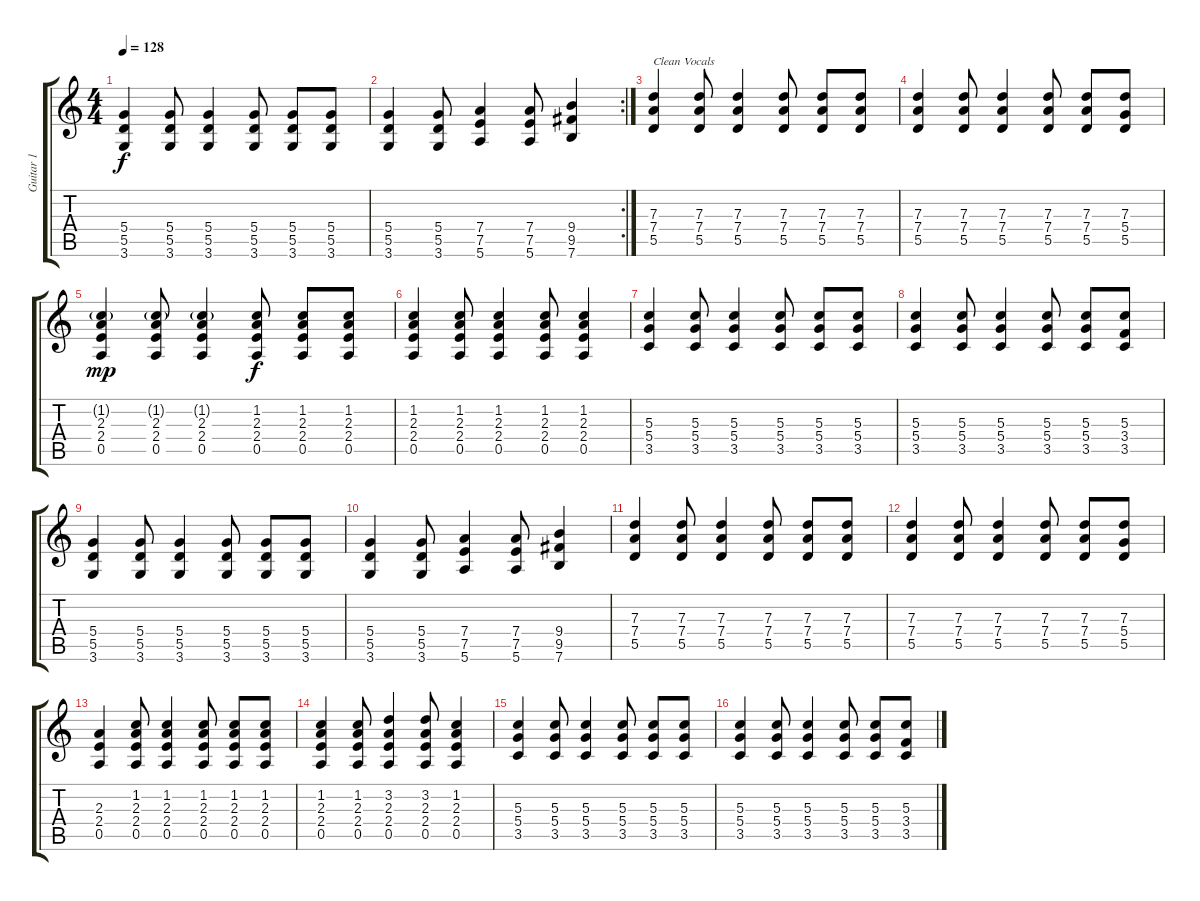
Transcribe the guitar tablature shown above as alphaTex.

\track ("Guitar 1" "Guitar 1") {instrument distortionguitar}
\staff {score tabs}
\tuning (E4 B3 G3 D3 A2 E2) {hide}
\ts (4 4)
\tempo 128
\clef g2
\ks c
(5.4 5.5 3.6).4{dy f} (5.4 5.5 3.6).8 (5.4 5.5 3.6).4 (5.4 5.5 3.6).8 (5.4 5.5 3.6).8 (5.4 5.5 3.6).8 |
\rc 2
(5.4 5.5 3.6).4 (5.4 5.5 3.6).8 (7.4 7.5 5.6).4 (7.4 7.5 5.6).8 (9.4 9.5 7.6).4 |
(7.3 7.4 5.5).4{txt "Clean Vocals"} (7.3 7.4 5.5).8 (7.3 7.4 5.5).4 (7.3 7.4 5.5).8 (7.3 7.4 5.5).8 (7.3 7.4 5.5).8 |
(7.3 7.4 5.5).4 (7.3 7.4 5.5).8 (7.3 7.4 5.5).4 (7.3 7.4 5.5).8 (7.3 7.4 5.5).8 (7.3 5.4 5.5).8 |
(1.2{g} 2.3 2.4 0.5).4{dy mp} (1.2{g} 2.3 2.4 0.5).8 (1.2{g} 2.3 2.4 0.5).4 (1.2 2.3 2.4 0.5).8{dy f} (1.2 2.3 2.4 0.5).8 (1.2 2.3 2.4 0.5).8 |
(1.2 2.3 2.4 0.5).4 (1.2 2.3 2.4 0.5).8 (1.2 2.3 2.4 0.5).4 (1.2 2.3 2.4 0.5).8 (1.2 2.3 2.4 0.5).4 |
(5.3 5.4 3.5).4 (5.3 5.4 3.5).8 (5.3 5.4 3.5).4 (5.3 5.4 3.5).8 (5.3 5.4 3.5).8 (5.3 5.4 3.5).8 |
(5.3 5.4 3.5).4 (5.3 5.4 3.5).8 (5.3 5.4 3.5).4 (5.3 5.4 3.5).8 (5.3 5.4 3.5).8 (5.3 3.4 3.5).8 |
(5.4 5.5 3.6).4 (5.4 5.5 3.6).8 (5.4 5.5 3.6).4 (5.4 5.5 3.6).8 (5.4 5.5 3.6).8 (5.4 5.5 3.6).8 |
(5.4 5.5 3.6).4 (5.4 5.5 3.6).8 (7.4 7.5 5.6).4 (7.4 7.5 5.6).8 (9.4 9.5 7.6).4 |
(7.3 7.4 5.5).4 (7.3 7.4 5.5).8 (7.3 7.4 5.5).4 (7.3 7.4 5.5).8 (7.3 7.4 5.5).8 (7.3 7.4 5.5).8 |
(7.3 7.4 5.5).4 (7.3 7.4 5.5).8 (7.3 7.4 5.5).4 (7.3 7.4 5.5).8 (7.3 7.4 5.5).8 (7.3 5.4 5.5).8 |
(2.3 2.4 0.5).4 (1.2 2.3 2.4 0.5).8 (1.2 2.3 2.4 0.5).4 (1.2 2.3 2.4 0.5).8 (1.2 2.3 2.4 0.5).8 (1.2 2.3 2.4 0.5).8 |
(1.2 2.3 2.4 0.5).4 (1.2 2.3 2.4 0.5).8 (3.2 2.3 2.4 0.5).4 (3.2 2.3 2.4 0.5).8 (1.2 2.3 2.4 0.5).4 |
(5.3 5.4 3.5).4 (5.3 5.4 3.5).8 (5.3 5.4 3.5).4 (5.3 5.4 3.5).8 (5.3 5.4 3.5).8 (5.3 5.4 3.5).8 |
(5.3 5.4 3.5).4 (5.3 5.4 3.5).8 (5.3 5.4 3.5).4 (5.3 5.4 3.5).8 (5.3 5.4 3.5).8 (5.3 3.4 3.5).8
